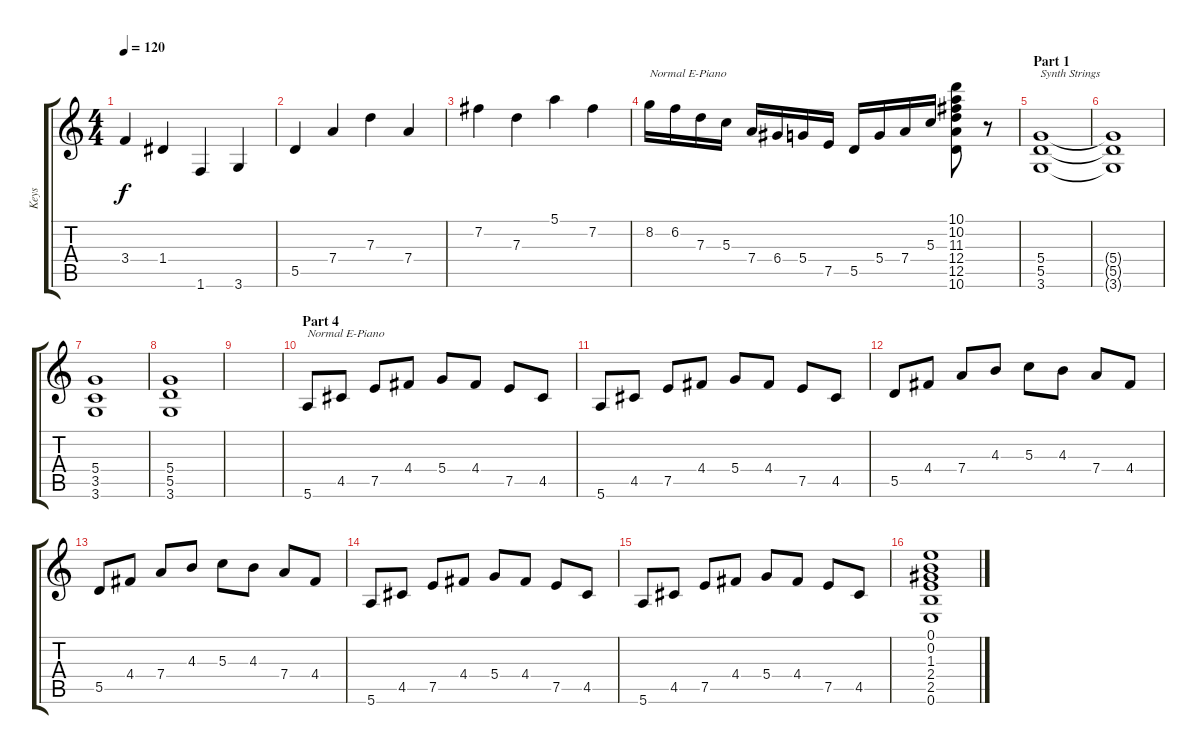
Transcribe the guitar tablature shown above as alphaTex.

\track ("Keys" "Keys") {instrument overdrivenguitar}
\staff {score tabs}
\tuning (E4 B3 G3 D3 A2 E2) {hide}
\ts (4 4)
\tempo 120
\clef g2
\ks c
3.4.4{dy f} 1.4.4 1.6.4 3.6.4 |
5.5.4{instrument celesta} 7.4.4 7.3.4 7.4.4 |
7.2.4 7.3.4 5.1.4 7.2.4 |
8.2.16{txt "Normal E-Piano" instrument electricgrandpiano} 6.2.16 7.3.16 5.3.16 7.4.16 6.4.16 5.4.16 7.5.16 5.5.16 5.4.16 7.4.16 5.3.16 (10.1 10.2 11.3 12.4 12.5 10.6).8 r.8 |
\section ("" "Part 1")
(5.4 5.5 3.6).1{txt "Synth Strings" instrument stringensemble1} |
(5.4{t} 5.5{t} 3.6{t}).1 |
(5.4 3.5 3.6).1{instrument stringensemble1} |
(5.4 5.5 3.6).1{instrument stringensemble1} |
|
\section ("" "Part 4")
5.6.8{txt "Normal E-Piano" instrument electricgrandpiano} 4.5.8 7.5.8 4.4.8 5.4.8 4.4.8 7.5.8 4.5.8 |
5.6.8{instrument electricgrandpiano} 4.5.8 7.5.8 4.4.8 5.4.8 4.4.8 7.5.8 4.5.8 |
5.5.8{instrument electricgrandpiano} 4.4.8 7.4.8 4.3.8 5.3.8 4.3.8 7.4.8 4.4.8 |
5.5.8{instrument electricgrandpiano} 4.4.8 7.4.8 4.3.8 5.3.8 4.3.8 7.4.8 4.4.8 |
5.6.8{instrument electricgrandpiano} 4.5.8 7.5.8 4.4.8 5.4.8 4.4.8 7.5.8 4.5.8 |
5.6.8{instrument electricgrandpiano} 4.5.8 7.5.8 4.4.8 5.4.8 4.4.8 7.5.8 4.5.8 |
(0.1 0.2 1.3 2.4 2.5 0.6).1{instrument electricgrandpiano}
